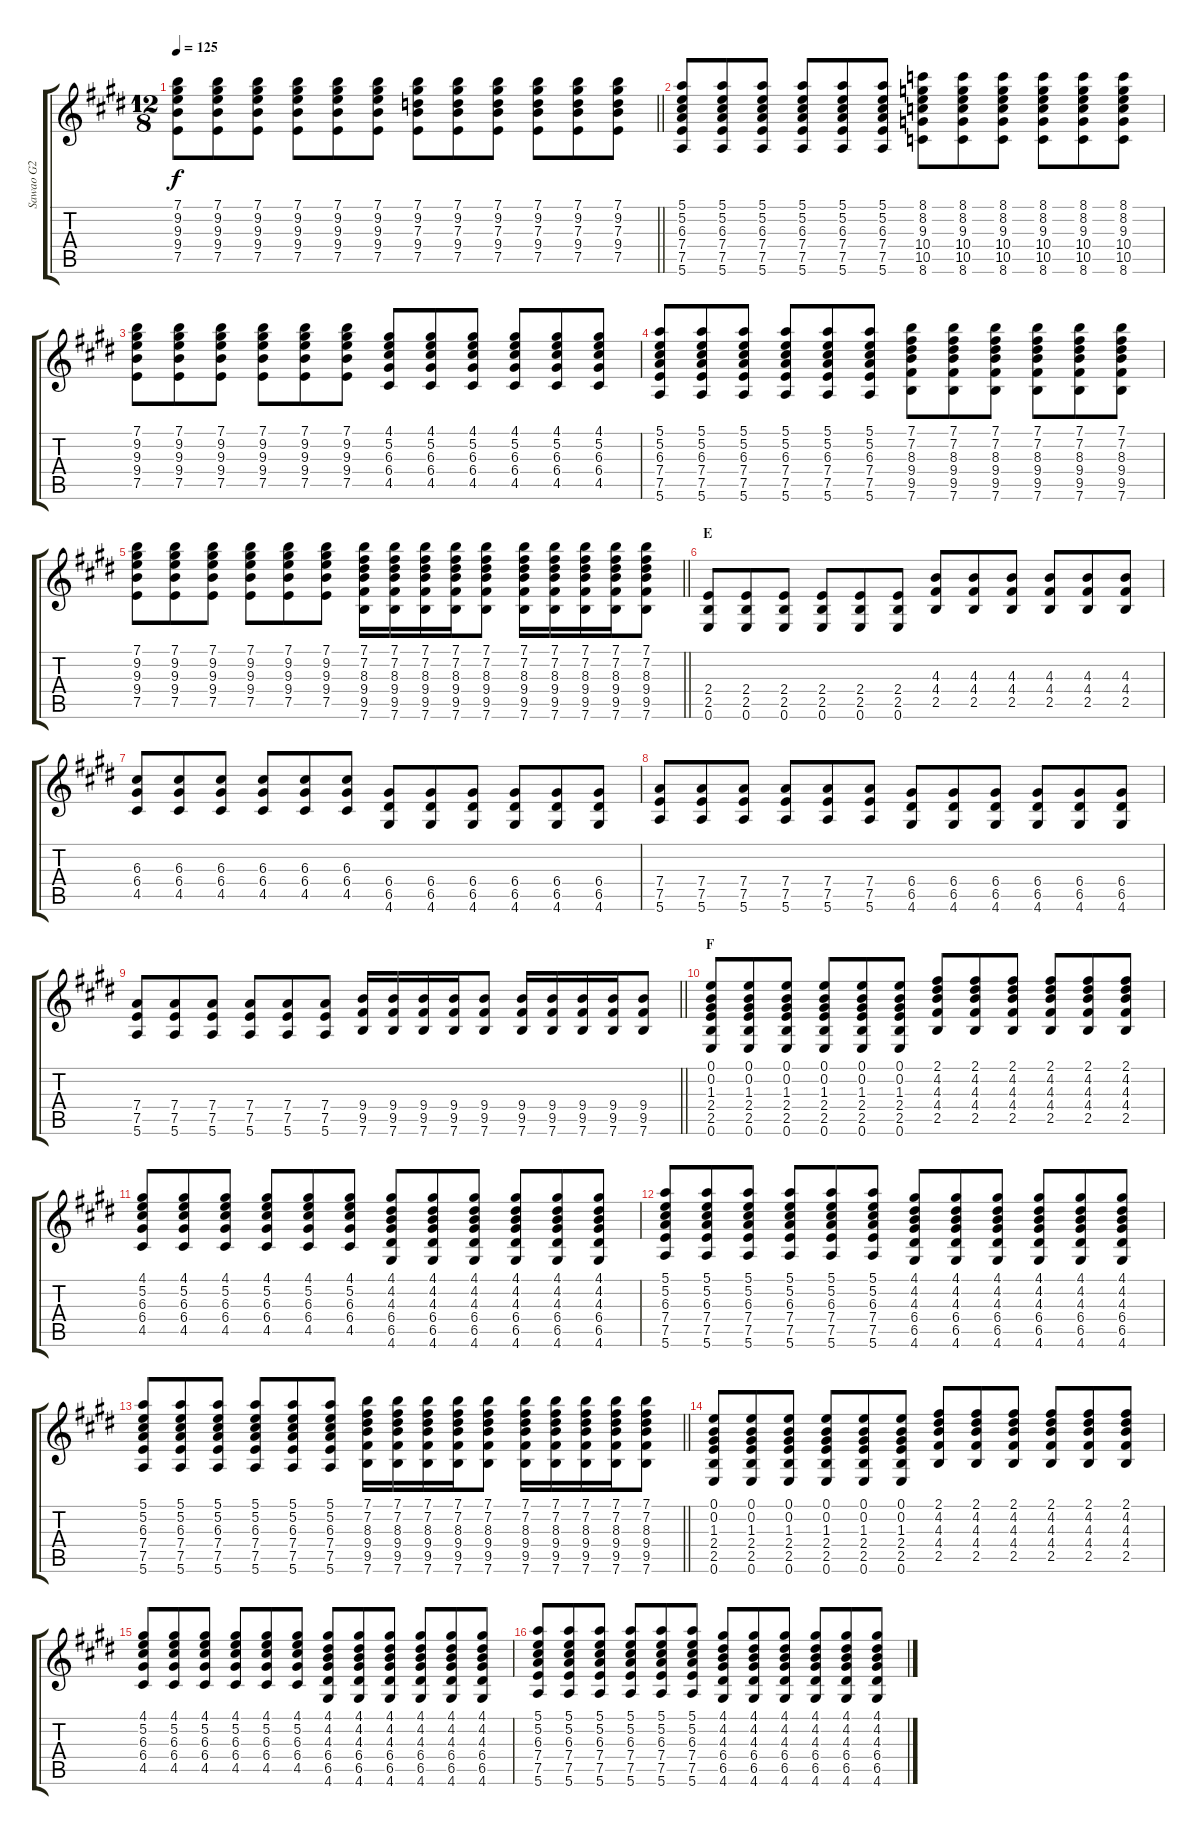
\track ("Sawao G2" "Sawao G2") {instrument distortionguitar}
\staff {score tabs}
\tuning (E4 B3 G3 D3 A2 E2) {hide}
\ts (12 8)
\tempo 125
\clef g2
\barLineRight lightlight
\ks e
(7.1 9.2 9.3 9.4 7.5).8{dy f} (7.1 9.2 9.3 9.4 7.5).8 (7.1 9.2 9.3 9.4 7.5).8 (7.1 9.2 9.3 9.4 7.5).8 (7.1 9.2 9.3 9.4 7.5).8 (7.1 9.2 9.3 9.4 7.5).8 (7.1 9.2 7.3 9.4 7.5).8 (7.1 9.2 7.3 9.4 7.5).8 (7.1 9.2 7.3 9.4 7.5).8 (7.1 9.2 7.3 9.4 7.5).8 (7.1 9.2 7.3 9.4 7.5).8 (7.1 9.2 7.3 9.4 7.5).8 |
(5.1 5.2 6.3 7.4 7.5 5.6).8 (5.1 5.2 6.3 7.4 7.5 5.6).8 (5.1 5.2 6.3 7.4 7.5 5.6).8 (5.1 5.2 6.3 7.4 7.5 5.6).8 (5.1 5.2 6.3 7.4 7.5 5.6).8 (5.1 5.2 6.3 7.4 7.5 5.6).8 (8.1 8.2 9.3 10.4 10.5 8.6).8 (8.1 8.2 9.3 10.4 10.5 8.6).8 (8.1 8.2 9.3 10.4 10.5 8.6).8 (8.1 8.2 9.3 10.4 10.5 8.6).8 (8.1 8.2 9.3 10.4 10.5 8.6).8 (8.1 8.2 9.3 10.4 10.5 8.6).8 |
(7.1 9.2 9.3 9.4 7.5).8 (7.1 9.2 9.3 9.4 7.5).8 (7.1 9.2 9.3 9.4 7.5).8 (7.1 9.2 9.3 9.4 7.5).8 (7.1 9.2 9.3 9.4 7.5).8 (7.1 9.2 9.3 9.4 7.5).8 (4.1 5.2 6.3 6.4 4.5).8 (4.1 5.2 6.3 6.4 4.5).8 (4.1 5.2 6.3 6.4 4.5).8 (4.1 5.2 6.3 6.4 4.5).8 (4.1 5.2 6.3 6.4 4.5).8 (4.1 5.2 6.3 6.4 4.5).8 |
(5.1 5.2 6.3 7.4 7.5 5.6).8 (5.1 5.2 6.3 7.4 7.5 5.6).8 (5.1 5.2 6.3 7.4 7.5 5.6).8 (5.1 5.2 6.3 7.4 7.5 5.6).8 (5.1 5.2 6.3 7.4 7.5 5.6).8 (5.1 5.2 6.3 7.4 7.5 5.6).8 (7.1 7.2 8.3 9.4 9.5 7.6).8 (7.1 7.2 8.3 9.4 9.5 7.6).8 (7.1 7.2 8.3 9.4 9.5 7.6).8 (7.1 7.2 8.3 9.4 9.5 7.6).8 (7.1 7.2 8.3 9.4 9.5 7.6).8 (7.1 7.2 8.3 9.4 9.5 7.6).8 |
\barLineRight lightlight
(7.1 9.2 9.3 9.4 7.5).8 (7.1 9.2 9.3 9.4 7.5).8 (7.1 9.2 9.3 9.4 7.5).8 (7.1 9.2 9.3 9.4 7.5).8 (7.1 9.2 9.3 9.4 7.5).8 (7.1 9.2 9.3 9.4 7.5).8 (7.1 7.2 8.3 9.4 9.5 7.6).16 (7.1 7.2 8.3 9.4 9.5 7.6).16 (7.1 7.2 8.3 9.4 9.5 7.6).16 (7.1 7.2 8.3 9.4 9.5 7.6).16 (7.1 7.2 8.3 9.4 9.5 7.6).8 (7.1 7.2 8.3 9.4 9.5 7.6).16 (7.1 7.2 8.3 9.4 9.5 7.6).16 (7.1 7.2 8.3 9.4 9.5 7.6).16 (7.1 7.2 8.3 9.4 9.5 7.6).16 (7.1 7.2 8.3 9.4 9.5 7.6).8 |
\section ("" "E")
(2.4 2.5 0.6).8 (2.4 2.5 0.6).8 (2.4 2.5 0.6).8 (2.4 2.5 0.6).8 (2.4 2.5 0.6).8 (2.4 2.5 0.6).8 (4.3 4.4 2.5).8 (4.3 4.4 2.5).8 (4.3 4.4 2.5).8 (4.3 4.4 2.5).8 (4.3 4.4 2.5).8 (4.3 4.4 2.5).8 |
(6.3 6.4 4.5).8 (6.3 6.4 4.5).8 (6.3 6.4 4.5).8 (6.3 6.4 4.5).8 (6.3 6.4 4.5).8 (6.3 6.4 4.5).8 (6.4 6.5 4.6).8 (6.4 6.5 4.6).8 (6.4 6.5 4.6).8 (6.4 6.5 4.6).8 (6.4 6.5 4.6).8 (6.4 6.5 4.6).8 |
(7.4 7.5 5.6).8 (7.4 7.5 5.6).8 (7.4 7.5 5.6).8 (7.4 7.5 5.6).8 (7.4 7.5 5.6).8 (7.4 7.5 5.6).8 (6.4 6.5 4.6).8 (6.4 6.5 4.6).8 (6.4 6.5 4.6).8 (6.4 6.5 4.6).8 (6.4 6.5 4.6).8 (6.4 6.5 4.6).8 |
\barLineRight lightlight
(7.4 7.5 5.6).8 (7.4 7.5 5.6).8 (7.4 7.5 5.6).8 (7.4 7.5 5.6).8 (7.4 7.5 5.6).8 (7.4 7.5 5.6).8 (9.4 9.5 7.6).16 (9.4 9.5 7.6).16 (9.4 9.5 7.6).16 (9.4 9.5 7.6).16 (9.4 9.5 7.6).8 (9.4 9.5 7.6).16 (9.4 9.5 7.6).16 (9.4 9.5 7.6).16 (9.4 9.5 7.6).16 (9.4 9.5 7.6).8 |
\section ("" "F")
(0.1 0.2 1.3 2.4 2.5 0.6).8 (0.1 0.2 1.3 2.4 2.5 0.6).8 (0.1 0.2 1.3 2.4 2.5 0.6).8 (0.1 0.2 1.3 2.4 2.5 0.6).8 (0.1 0.2 1.3 2.4 2.5 0.6).8 (0.1 0.2 1.3 2.4 2.5 0.6).8 (2.1 4.2 4.3 4.4 2.5).8 (2.1 4.2 4.3 4.4 2.5).8 (2.1 4.2 4.3 4.4 2.5).8 (2.1 4.2 4.3 4.4 2.5).8 (2.1 4.2 4.3 4.4 2.5).8 (2.1 4.2 4.3 4.4 2.5).8 |
(4.1 5.2 6.3 6.4 4.5).8 (4.1 5.2 6.3 6.4 4.5).8 (4.1 5.2 6.3 6.4 4.5).8 (4.1 5.2 6.3 6.4 4.5).8 (4.1 5.2 6.3 6.4 4.5).8 (4.1 5.2 6.3 6.4 4.5).8 (4.1 4.2 4.3 6.4 6.5 4.6).8 (4.1 4.2 4.3 6.4 6.5 4.6).8 (4.1 4.2 4.3 6.4 6.5 4.6).8 (4.1 4.2 4.3 6.4 6.5 4.6).8 (4.1 4.2 4.3 6.4 6.5 4.6).8 (4.1 4.2 4.3 6.4 6.5 4.6).8 |
(5.1 5.2 6.3 7.4 7.5 5.6).8 (5.1 5.2 6.3 7.4 7.5 5.6).8 (5.1 5.2 6.3 7.4 7.5 5.6).8 (5.1 5.2 6.3 7.4 7.5 5.6).8 (5.1 5.2 6.3 7.4 7.5 5.6).8 (5.1 5.2 6.3 7.4 7.5 5.6).8 (4.1 4.2 4.3 6.4 6.5 4.6).8 (4.1 4.2 4.3 6.4 6.5 4.6).8 (4.1 4.2 4.3 6.4 6.5 4.6).8 (4.1 4.2 4.3 6.4 6.5 4.6).8 (4.1 4.2 4.3 6.4 6.5 4.6).8 (4.1 4.2 4.3 6.4 6.5 4.6).8 |
\barLineRight lightlight
(5.1 5.2 6.3 7.4 7.5 5.6).8 (5.1 5.2 6.3 7.4 7.5 5.6).8 (5.1 5.2 6.3 7.4 7.5 5.6).8 (5.1 5.2 6.3 7.4 7.5 5.6).8 (5.1 5.2 6.3 7.4 7.5 5.6).8 (5.1 5.2 6.3 7.4 7.5 5.6).8 (7.1 7.2 8.3 9.4 9.5 7.6).16 (7.1 7.2 8.3 9.4 9.5 7.6).16 (7.1 7.2 8.3 9.4 9.5 7.6).16 (7.1 7.2 8.3 9.4 9.5 7.6).16 (7.1 7.2 8.3 9.4 9.5 7.6).8 (7.1 7.2 8.3 9.4 9.5 7.6).16 (7.1 7.2 8.3 9.4 9.5 7.6).16 (7.1 7.2 8.3 9.4 9.5 7.6).16 (7.1 7.2 8.3 9.4 9.5 7.6).16 (7.1 7.2 8.3 9.4 9.5 7.6).8 |
(0.1 0.2 1.3 2.4 2.5 0.6).8 (0.1 0.2 1.3 2.4 2.5 0.6).8 (0.1 0.2 1.3 2.4 2.5 0.6).8 (0.1 0.2 1.3 2.4 2.5 0.6).8 (0.1 0.2 1.3 2.4 2.5 0.6).8 (0.1 0.2 1.3 2.4 2.5 0.6).8 (2.1 4.2 4.3 4.4 2.5).8 (2.1 4.2 4.3 4.4 2.5).8 (2.1 4.2 4.3 4.4 2.5).8 (2.1 4.2 4.3 4.4 2.5).8 (2.1 4.2 4.3 4.4 2.5).8 (2.1 4.2 4.3 4.4 2.5).8 |
(4.1 5.2 6.3 6.4 4.5).8 (4.1 5.2 6.3 6.4 4.5).8 (4.1 5.2 6.3 6.4 4.5).8 (4.1 5.2 6.3 6.4 4.5).8 (4.1 5.2 6.3 6.4 4.5).8 (4.1 5.2 6.3 6.4 4.5).8 (4.1 4.2 4.3 6.4 6.5 4.6).8 (4.1 4.2 4.3 6.4 6.5 4.6).8 (4.1 4.2 4.3 6.4 6.5 4.6).8 (4.1 4.2 4.3 6.4 6.5 4.6).8 (4.1 4.2 4.3 6.4 6.5 4.6).8 (4.1 4.2 4.3 6.4 6.5 4.6).8 |
(5.1 5.2 6.3 7.4 7.5 5.6).8 (5.1 5.2 6.3 7.4 7.5 5.6).8 (5.1 5.2 6.3 7.4 7.5 5.6).8 (5.1 5.2 6.3 7.4 7.5 5.6).8 (5.1 5.2 6.3 7.4 7.5 5.6).8 (5.1 5.2 6.3 7.4 7.5 5.6).8 (4.1 4.2 4.3 6.4 6.5 4.6).8 (4.1 4.2 4.3 6.4 6.5 4.6).8 (4.1 4.2 4.3 6.4 6.5 4.6).8 (4.1 4.2 4.3 6.4 6.5 4.6).8 (4.1 4.2 4.3 6.4 6.5 4.6).8 (4.1 4.2 4.3 6.4 6.5 4.6).8
